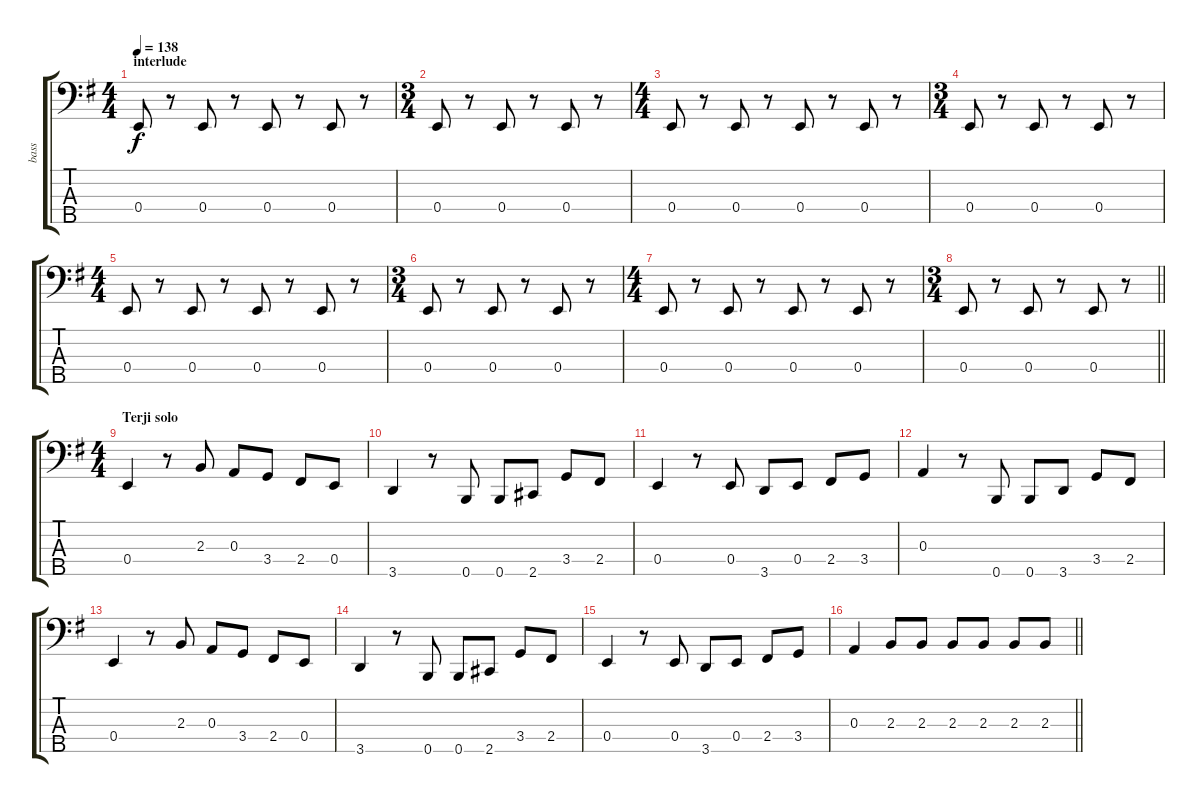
\track ("bass" "bass") {instrument electricbassfinger}
\staff {score tabs}
\tuning (G2 D2 A1 E1 B0) {hide}
\ts (4 4)
\section ("" "interlude")
\tempo 138
\clef f4
\ks eminor
0.4.8{dy f} r.8 0.4.8 r.8 0.4.8 r.8 0.4.8 r.8 |
\ts (3 4)
0.4.8 r.8 0.4.8 r.8 0.4.8 r.8 |
\ts (4 4)
0.4.8 r.8 0.4.8 r.8 0.4.8 r.8 0.4.8 r.8 |
\ts (3 4)
0.4.8 r.8 0.4.8 r.8 0.4.8 r.8 |
\ts (4 4)
0.4.8 r.8 0.4.8 r.8 0.4.8 r.8 0.4.8 r.8 |
\ts (3 4)
0.4.8 r.8 0.4.8 r.8 0.4.8 r.8 |
\ts (4 4)
0.4.8 r.8 0.4.8 r.8 0.4.8 r.8 0.4.8 r.8 |
\ts (3 4)
\barLineRight lightlight
0.4.8 r.8 0.4.8 r.8 0.4.8 r.8 |
\ts (4 4)
\section ("" "Terji solo")
0.4.4 r.8 2.3.8 0.3.8 3.4.8 2.4.8 0.4.8 |
3.5.4 r.8 0.5.8 0.5.8 2.5.8 3.4.8 2.4.8 |
0.4.4 r.8 0.4.8 3.5.8 0.4.8 2.4.8 3.4.8 |
0.3.4 r.8 0.5.8 0.5.8 3.5.8 3.4.8 2.4.8 |
0.4.4 r.8 2.3.8 0.3.8 3.4.8 2.4.8 0.4.8 |
3.5.4 r.8 0.5.8 0.5.8 2.5.8 3.4.8 2.4.8 |
0.4.4 r.8 0.4.8 3.5.8 0.4.8 2.4.8 3.4.8 |
\barLineRight lightlight
0.3.4 2.3.8 2.3.8 2.3.8 2.3.8 2.3.8 2.3.8
